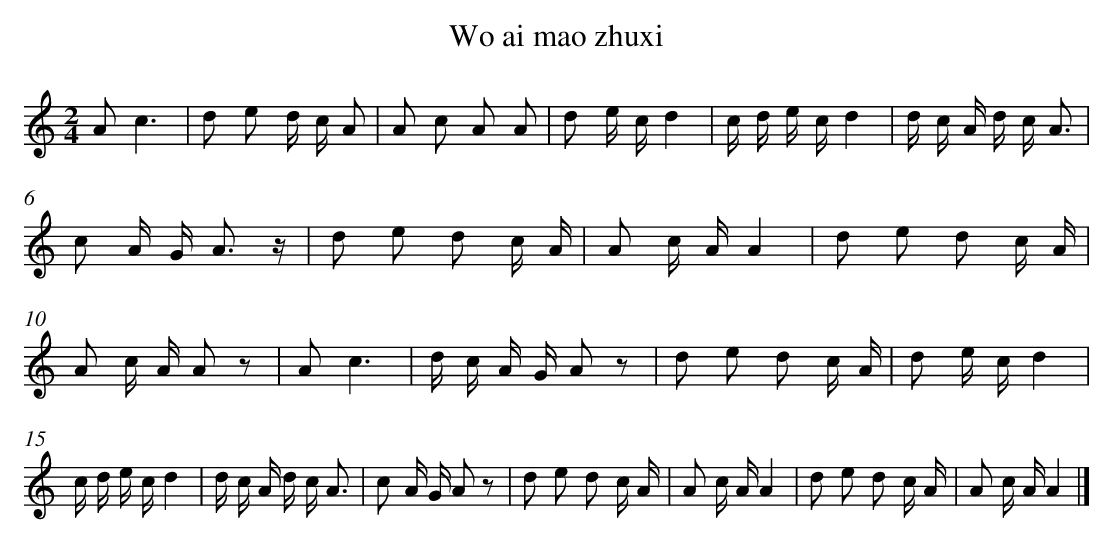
X:1
T: Wo ai mao zhuxi
L: 1/16
M: 2/4
K: C
A2c6 [I:setbarnb 1]|
d2 e2 d c A2 |
A2 c2 A2 A2 |
d2 e cd4 |
c d e cd4 |
d c A d c A3 |
c2 A G2< A2 z |
d2 e2 d2 c A |
A2 c AA4 |
d2 e2 d2 c A |
A2 c A A2 z2 |
A2c6 |
d c A G A2 z2 |
d2 e2 d2 c A |
d2 e cd4 |
c d e cd4 |
d c A d c A3 |
c2 A G A2 z2 |
d2 e2 d2 c A |
A2 c AA4 |
d2 e2 d2 c A |
A2 c AA4 |]
